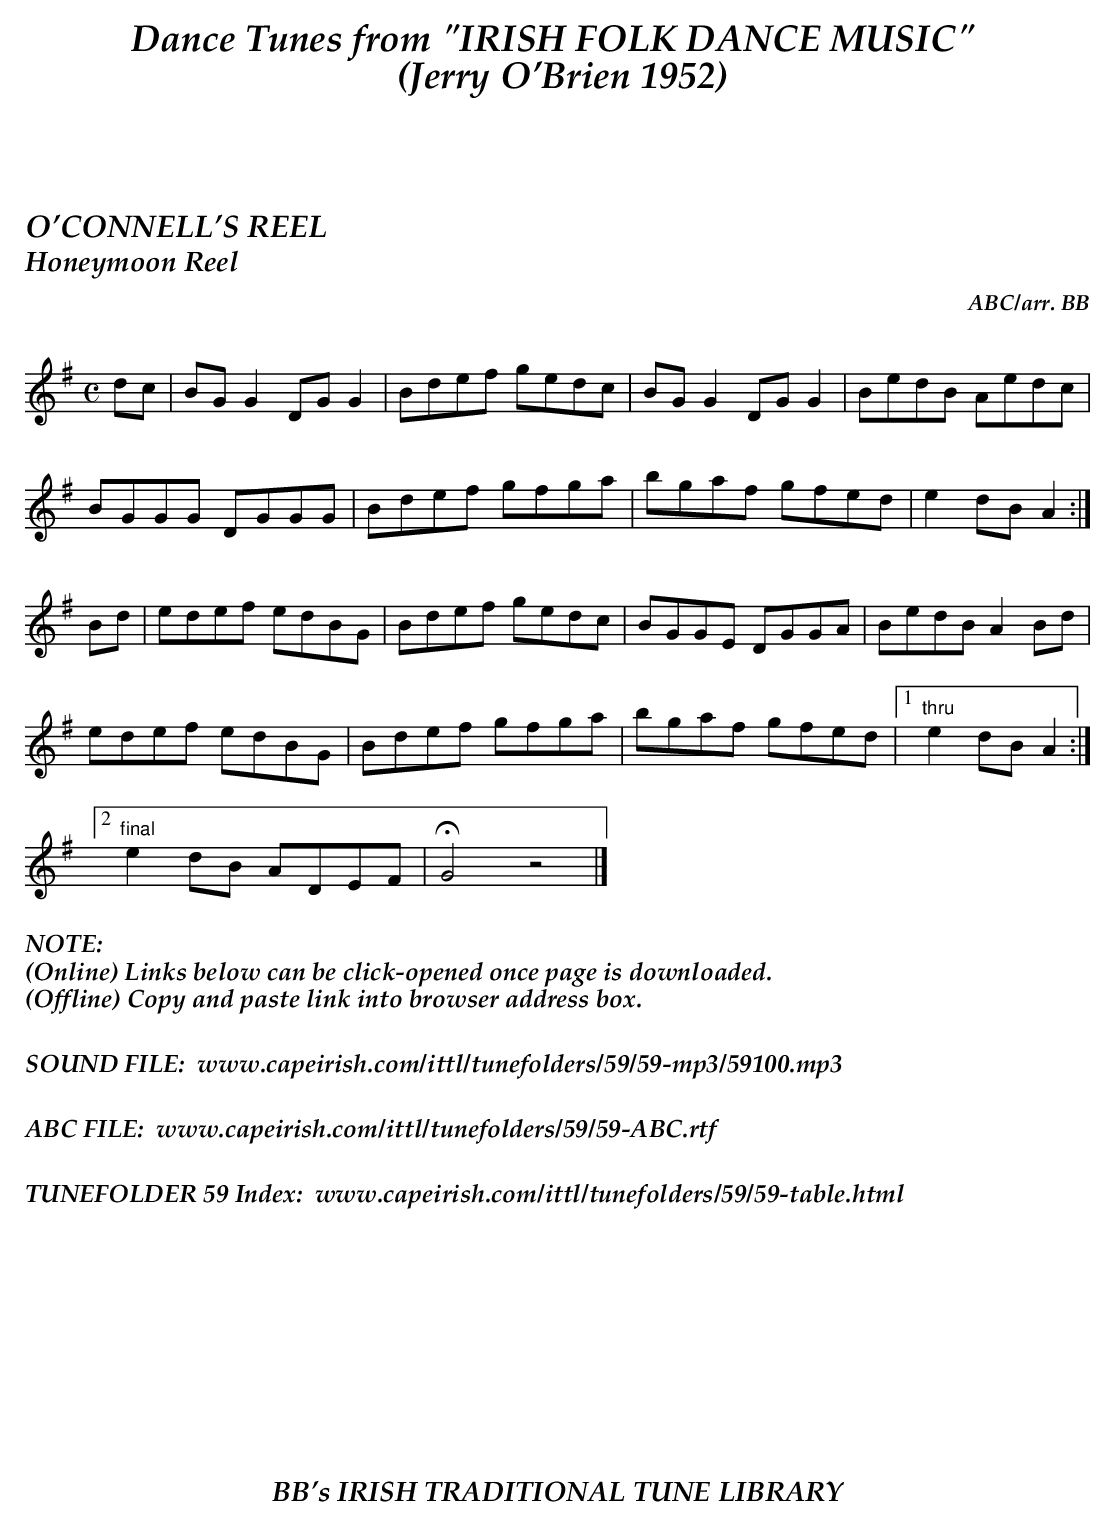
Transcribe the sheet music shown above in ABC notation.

X:1
T:O'CONNELL'S REEL
T:Honeymoon Reel
C:ABC/arr. BB
M:C
K:G
dc|BGG2 DGG2|Bdef gedc|BGG2 DGG2|BedB Aedc|
BGGG DGGG|Bdef gfga|bgaf gfed|e2dB A2 :|
Bd|edef edBG|Bdef gedc|BGGE DGGA|BedB A2Bd|
edef edBG|Bdef gfga|bgaf gfed|1 "thru"e2dB A2 :|
[2 "final"e2dB ADEF|HG4z4|]
%%textfont "Palatino-BoldItalic" 16
%%begintext
%%NOTE:
(Online) Links below can be click-opened once page is downloaded.
(Offline) Copy and paste link into browser address box.
%%
%%
SOUND FILE:  www.capeirish.com/ittl/tunefolders/59/59-mp3/59100.mp3
%%
%%
ABC FILE:  www.capeirish.com/ittl/tunefolders/59/59-ABC.rtf
%%
%%
TUNEFOLDER 59 Index:  www.capeirish.com/ittl/tunefolders/59/59-table.html
